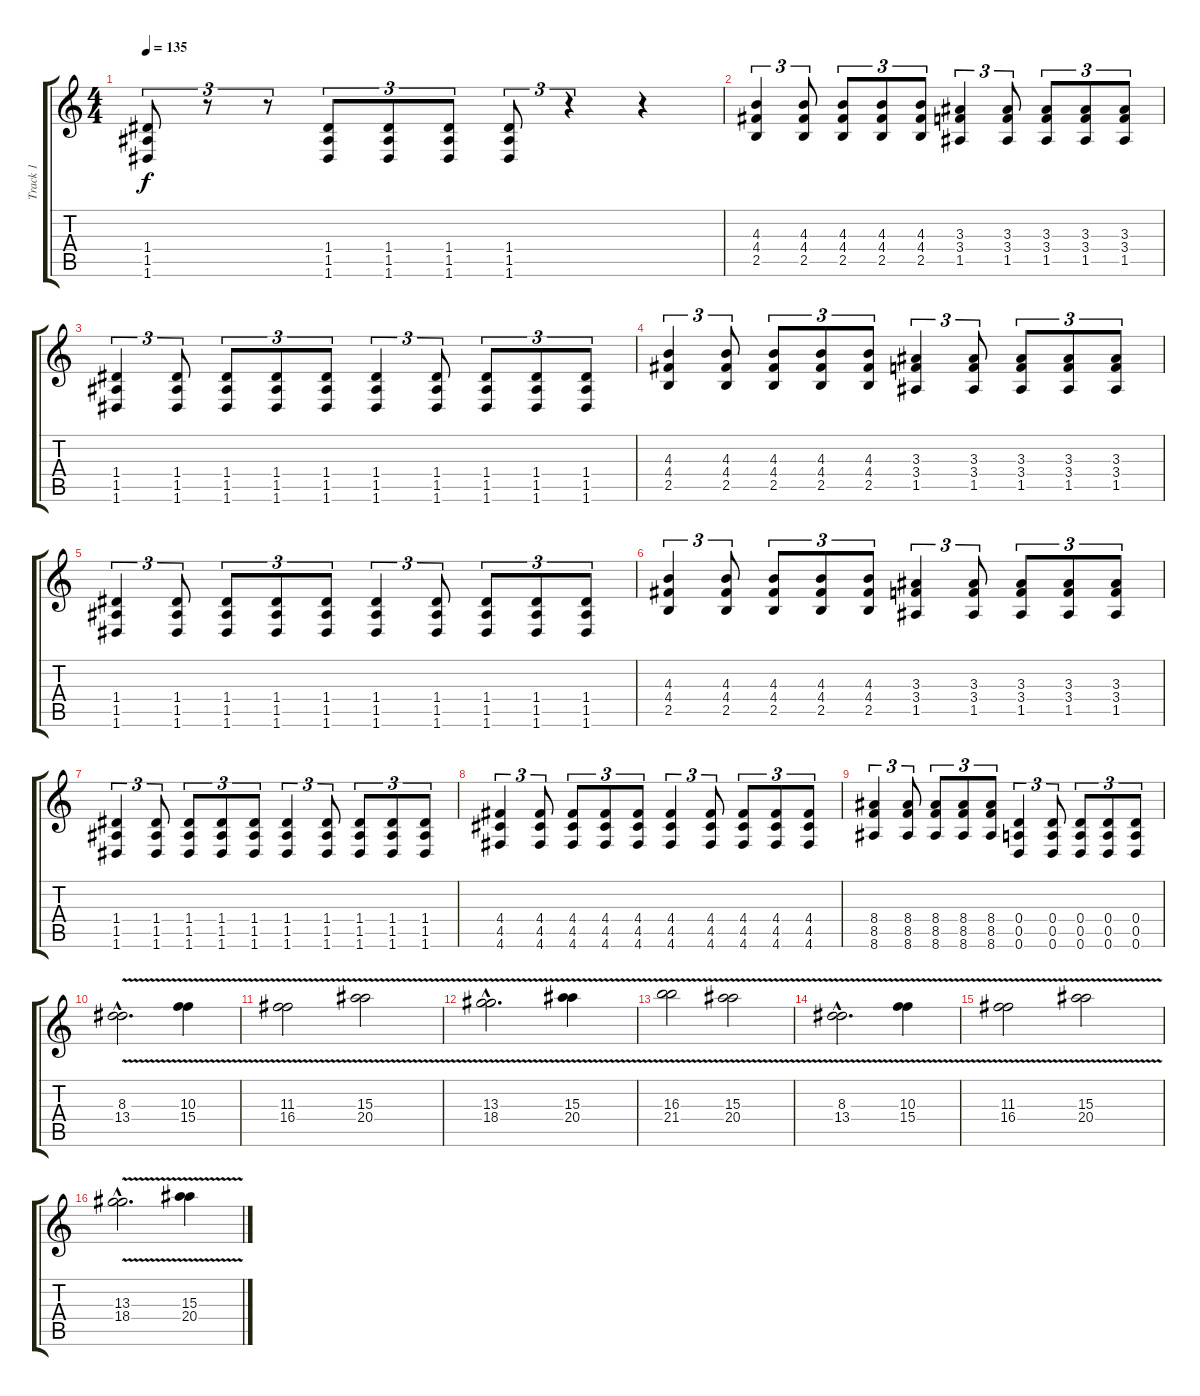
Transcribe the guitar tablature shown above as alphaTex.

\track ("Track 1" "Track 1") {instrument distortionguitar}
\staff {score tabs}
\tuning (E4 B3 G3 D3 A2 D2) {hide}
\ts (4 4)
\tempo 135
\clef g2
\ks c
(1.4 1.5 1.6).8{tu (3 2) dy f} r.8{tu (3 2)} r.8{tu (3 2)} (1.4 1.5 1.6).8{tu (3 2)} (1.4 1.5 1.6).8{tu (3 2)} (1.4 1.5 1.6).8{tu (3 2)} (1.4 1.5 1.6).8{tu (3 2)} r.4{tu (3 2)} r.4 |
(4.3 4.4 2.5).4{tu (3 2)} (4.3 4.4 2.5).8{tu (3 2)} (4.3 4.4 2.5).8{tu (3 2)} (4.3 4.4 2.5).8{tu (3 2)} (4.3 4.4 2.5).8{tu (3 2)} (3.3 3.4 1.5).4{tu (3 2)} (3.3 3.4 1.5).8{tu (3 2)} (3.3 3.4 1.5).8{tu (3 2)} (3.3 3.4 1.5).8{tu (3 2)} (3.3 3.4 1.5).8{tu (3 2)} |
(1.4 1.5 1.6).4{tu (3 2)} (1.4 1.5 1.6).8{tu (3 2)} (1.4 1.5 1.6).8{tu (3 2)} (1.4 1.5 1.6).8{tu (3 2)} (1.4 1.5 1.6).8{tu (3 2)} (1.4 1.5 1.6).4{tu (3 2)} (1.4 1.5 1.6).8{tu (3 2)} (1.4 1.5 1.6).8{tu (3 2)} (1.4 1.5 1.6).8{tu (3 2)} (1.4 1.5 1.6).8{tu (3 2)} |
(4.3 4.4 2.5).4{tu (3 2)} (4.3 4.4 2.5).8{tu (3 2)} (4.3 4.4 2.5).8{tu (3 2)} (4.3 4.4 2.5).8{tu (3 2)} (4.3 4.4 2.5).8{tu (3 2)} (3.3 3.4 1.5).4{tu (3 2)} (3.3 3.4 1.5).8{tu (3 2)} (3.3 3.4 1.5).8{tu (3 2)} (3.3 3.4 1.5).8{tu (3 2)} (3.3 3.4 1.5).8{tu (3 2)} |
(1.4 1.5 1.6).4{tu (3 2)} (1.4 1.5 1.6).8{tu (3 2)} (1.4 1.5 1.6).8{tu (3 2)} (1.4 1.5 1.6).8{tu (3 2)} (1.4 1.5 1.6).8{tu (3 2)} (1.4 1.5 1.6).4{tu (3 2)} (1.4 1.5 1.6).8{tu (3 2)} (1.4 1.5 1.6).8{tu (3 2)} (1.4 1.5 1.6).8{tu (3 2)} (1.4 1.5 1.6).8{tu (3 2)} |
(4.3 4.4 2.5).4{tu (3 2)} (4.3 4.4 2.5).8{tu (3 2)} (4.3 4.4 2.5).8{tu (3 2)} (4.3 4.4 2.5).8{tu (3 2)} (4.3 4.4 2.5).8{tu (3 2)} (3.3 3.4 1.5).4{tu (3 2)} (3.3 3.4 1.5).8{tu (3 2)} (3.3 3.4 1.5).8{tu (3 2)} (3.3 3.4 1.5).8{tu (3 2)} (3.3 3.4 1.5).8{tu (3 2)} |
(1.4 1.5 1.6).4{tu (3 2)} (1.4 1.5 1.6).8{tu (3 2)} (1.4 1.5 1.6).8{tu (3 2)} (1.4 1.5 1.6).8{tu (3 2)} (1.4 1.5 1.6).8{tu (3 2)} (1.4 1.5 1.6).4{tu (3 2)} (1.4 1.5 1.6).8{tu (3 2)} (1.4 1.5 1.6).8{tu (3 2)} (1.4 1.5 1.6).8{tu (3 2)} (1.4 1.5 1.6).8{tu (3 2)} |
(4.4 4.5 4.6).4{tu (3 2)} (4.4 4.5 4.6).8{tu (3 2)} (4.4 4.5 4.6).8{tu (3 2)} (4.4 4.5 4.6).8{tu (3 2)} (4.4 4.5 4.6).8{tu (3 2)} (4.4 4.5 4.6).4{tu (3 2)} (4.4 4.5 4.6).8{tu (3 2)} (4.4 4.5 4.6).8{tu (3 2)} (4.4 4.5 4.6).8{tu (3 2)} (4.4 4.5 4.6).8{tu (3 2)} |
(8.4 8.5 8.6).4{tu (3 2)} (8.4 8.5 8.6).8{tu (3 2)} (8.4 8.5 8.6).8{tu (3 2)} (8.4 8.5 8.6).8{tu (3 2)} (8.4 8.5 8.6).8{tu (3 2)} (0.4 0.5 0.6).4{tu (3 2)} (0.4 0.5 0.6).8{tu (3 2)} (0.4 0.5 0.6).8{tu (3 2)} (0.4 0.5 0.6).8{tu (3 2)} (0.4 0.5 0.6).8{tu (3 2)} |
(8.3{hac} 13.4{v hac}).2{d} (10.3 15.4{v}).4 |
(11.3 16.4{v}).2 (15.3 20.4{v}).2 |
(13.3{hac} 18.4{v hac}).2{d} (15.3 20.4{v}).4 |
(16.3 21.4{v}).2 (15.3 20.4{v}).2 |
(8.3{hac} 13.4{v hac}).2{d} (10.3 15.4{v}).4 |
(11.3 16.4{v}).2 (15.3 20.4{v}).2 |
(13.3{hac} 18.4{v hac}).2{d} (15.3 20.4{v}).4
